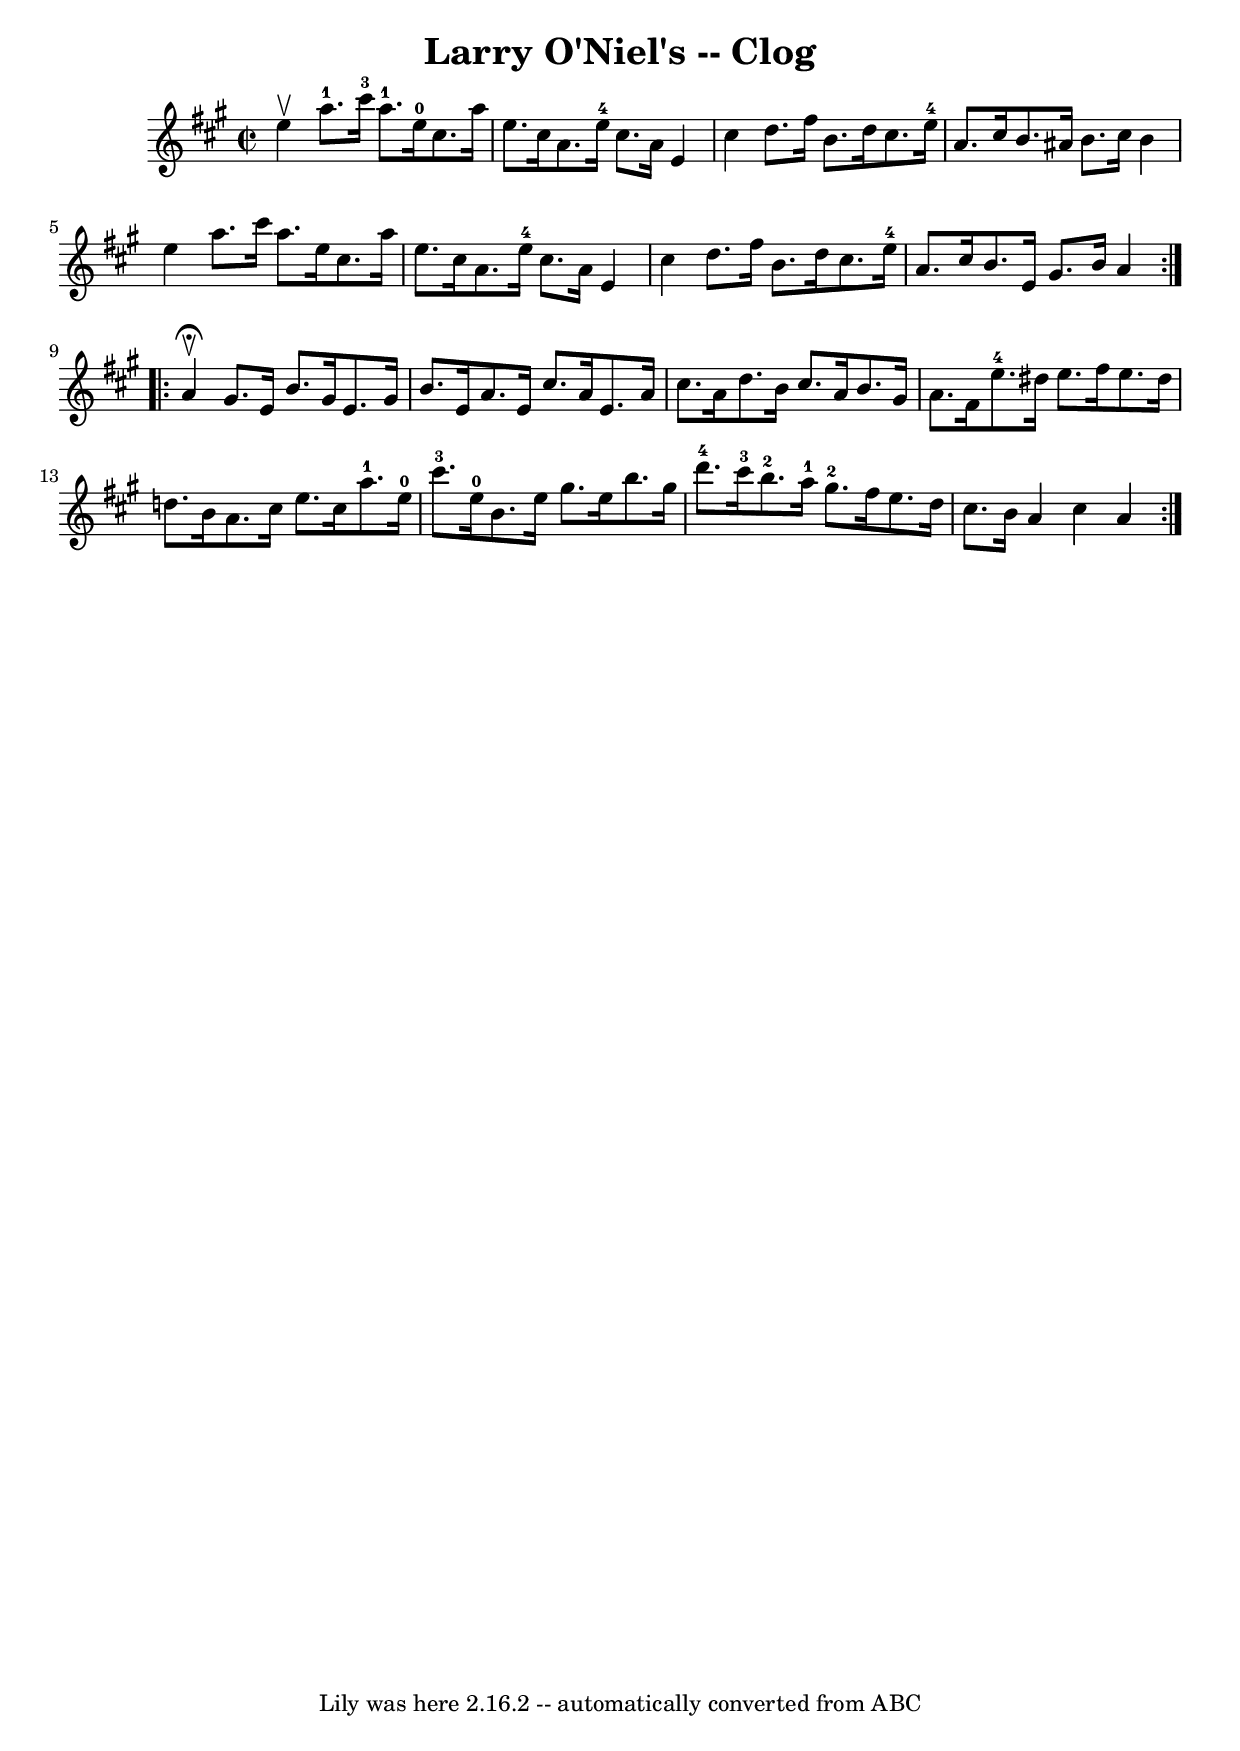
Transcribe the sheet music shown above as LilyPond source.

\version "2.16.2"
\include "Mammoth.ily"
\header {
  %% book = "Ryan's Mammoth Collection"
  crossRefNumber = "1"
  footnotes = "\\\\156 927"
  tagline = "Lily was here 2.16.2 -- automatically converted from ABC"
  title = "Larry O'Niel's -- Clog"

}
voicedefault =  {



  \repeat volta 2 {

    \override Staff.TimeSignature #'style = #'C
    \time 2/2 
    \key a \major
    e''4^\upbow |
    a''8.-1 cis'''16 
    -3 a''8.-1 e''16-0 cis''8. a''16 e''8. cis''16    
    |
    a'8. e''16-4 cis''8. a'16 e'4 cis''4    |
    
    d''8. fis''16 b'8. d''16 cis''8. e''16-4 a'8. cis''16   
    |
    b'8. ais'16 b'8. cis''16 b'4 e''4    |
    
    a''8. cis'''16 a''8. e''16 cis''8. a''16 e''8. cis''16    
    |
    a'8. e''16-4 cis''8. a'16 e'4 cis''4    |
    
    d''8. fis''16 b'8. d''16 cis''8. e''16-4 a'8. cis''16    
    |
    b'8. e'16 gis'8. b'16 a'4    
  }     
  \repeat volta 2 {
    
    a'4^\fermata^\upbow |
    gis'8. e'16 b'8. gis'16 e'8.    
    gis'16 b'8. e'16    |
    a'8. e'16 cis''8. a'16 e'8.    
    a'16 cis''8. a'16    |
    d''8. b'16 cis''8. a'16 b'8.  
    gis'16 a'8. fis'16    |
    e''8.-4 dis''16 e''8.    
    fis''16 e''8. dis''16 d''!8. b'16    |
    a'8. cis''16   
    e''8. cis''16 a''8.-1 e''16-0 cis'''8.-3 e''16-0   
    |
    b'8. e''16 gis''8. e''16 b''8. gis''16 d'''8.-4 
    cis'''16-3   |
    b''8.-2 a''16-1 gis''8.-2   
    fis''16 e''8. d''16 cis''8. b'16    |
    a'4 cis''4 a'4 
    
  }   

}

\score{
  <<

    \context Staff="default"
    {
      \voicedefault 
      
    }

  >>
  \layout {
    
  }
  \midi {
  }

}
